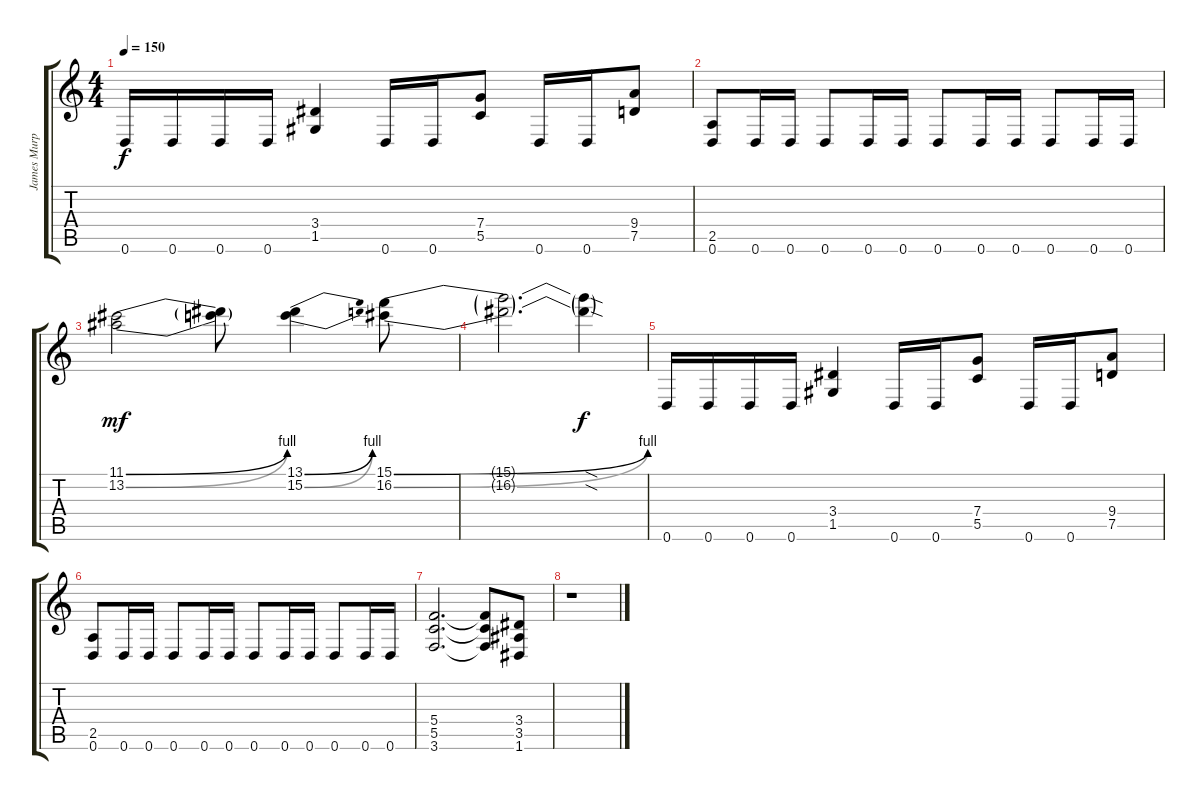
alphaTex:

\track ("James Murphy" "James Murp") {instrument distortionguitar}
\staff {score tabs}
\tuning (D4 A3 F3 C3 G2 D2) {hide}
\ts (4 4)
\tempo 150
\clef g2
\ks c
0.6.16{dy f} 0.6.16 0.6.16 0.6.16 (3.4 1.5).4 0.6.16 0.6.16 (7.4 5.5).8 0.6.16 0.6.16 (9.4 7.5).8 |
(2.5 0.6).8 0.6.16 0.6.16 0.6.8 0.6.16 0.6.16 0.6.8 0.6.16 0.6.16 0.6.8 0.6.16 0.6.16 |
(11.1{be (bend 0 0 60 4)} 13.2{be (bend 0 0 60 4)}).2{dy mf} (11.1{t} 13.2{t}).8 (13.1{be (bend 0 0 60 4)} 15.2{be (bend 0 0 60 4)}).4 (15.1{be (bend 0 0 60 4)} 16.2{be (bend 0 0 60 4)}).8 |
(15.1{t} 16.2{t}).2{d} (15.1{sod t} 16.2{sod t}).4{dy f} |
0.6.16 0.6.16 0.6.16 0.6.16 (3.4 1.5).4 0.6.16 0.6.16 (7.4 5.5).8 0.6.16 0.6.16 (9.4 7.5).8 |
(2.5 0.6).8 0.6.16 0.6.16 0.6.8 0.6.16 0.6.16 0.6.8 0.6.16 0.6.16 0.6.8 0.6.16 0.6.16 |
(5.4 5.5 3.6).2{d} (5.4{t} 5.5{t} 3.6{t}).8 (3.4 3.5 1.6).8 |
r.1
